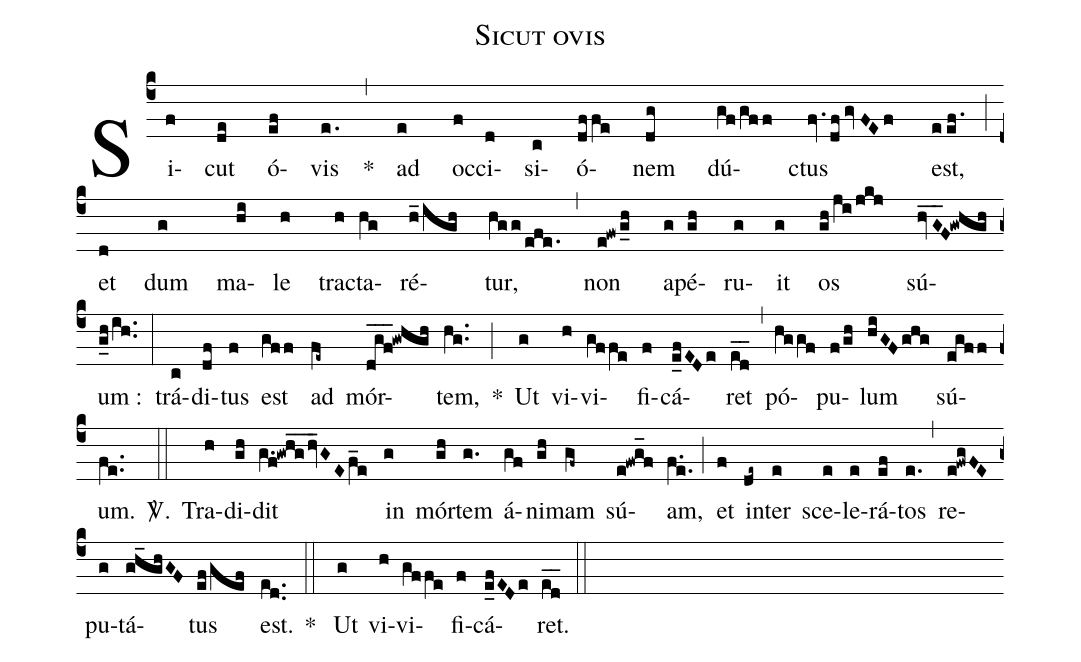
name: Sicut ovis;
%%
(c4)
Si(f)cut(de) ó(ef)vis(e.) *(,) ad(e) oc(f)ci(d)si(c)ó(df/fe)nem(dg) dú(gf/gff)ctus(fv.dfgvFEf) est,(eef.) (;z)
et(d) dum(g) ma(hi)le(h) trac(h)ta(hg)ré(h_/igh)tur,(hgg/efe.) (,)
non(e!fw/g_0h) a(g)pé(gh)ru(g)it(g) os(gh/ji/jkj) sú(hv_G_F!gwhghz)um~:(g_h/ih..) (:)
trá(c)di(df)tus(f) est(gff) ad(fe~) mór(d_g_f_!gwhgh)tem,(hg..) *(;)
Ut(g) vi(h)vi(gffe)fi(f)cá(e_fEDe)ret(e_d_) (,) pó(hggf)pu(f/gh)lum(hiGFghg) sú(egff)um.(fe..) <sp>V/</sp>.(::)

Tra(h)di(gh)dit(g.f!gwh_g_/hv_GEf_e) in(g) mór(gh)tem(g.) á(gf)ni(gh)mam(gf~) sú(e!fwg_f)am,(f.e.) (;)
et(f) in(de~)ter(e) sce(e)le(e)rá(ef)tos(e.) (,)
re(e!fwgFE)pu(g)tá(gh_ghGF)tus(ef/gef) est.(ed..) * (::)

Ut(g) vi(h)vi(gffe)fi(f)cá(e_fEDe)ret.(e_d_) (::)
